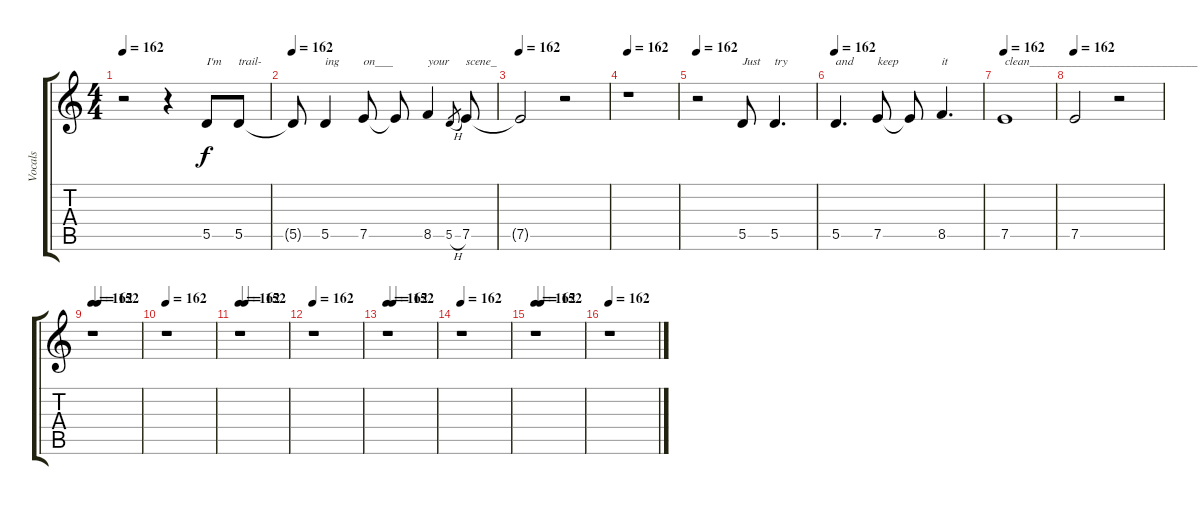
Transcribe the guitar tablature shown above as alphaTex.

\track ("Vocals" "Vocals") {instrument guitarharmonics}
\staff {score tabs}
\tuning (E4 B3 G3 D3 A2 E2) {hide}
\ts (4 4)
\tempo 162
\clef g2
\ks c
r.2{dy f} r.4 5.5.8{txt "I'm"} 5.5.8{txt "trail-"} |
\tempo 162
5.5{t}.8 5.5.4{txt "ing"} 7.5.8{txt "on___"} 7.5{t}.8 8.5.4{txt "your"} 5.5{h}.8{gr} 7.5.8{txt "scene_"} |
\tempo 162
7.5{t}.2 r.2 |
\tempo 162
r.1 |
\tempo 162
r.2 5.5.8{txt "Just"} 5.5.4{d txt "try"} |
\tempo 162
5.5.4{d txt "and"} 7.5.8{txt "keep"} 7.5{t}.8 8.5.4{d txt "it"} |
\tempo 162
7.5.1{txt "clean____________________________"} |
\tempo 162
7.5.2 r.2 |
\tempo 162
\tempo (152 0.125)
r.1 |
\tempo 162
r.1 |
\tempo 162
\tempo (152 0.125)
r.1 |
\tempo 162
r.1 |
\tempo 162
\tempo (152 0.125)
r.1 |
\tempo 162
r.1 |
\tempo 162
\tempo (152 0.125)
r.1 |
\tempo 162
r.1
